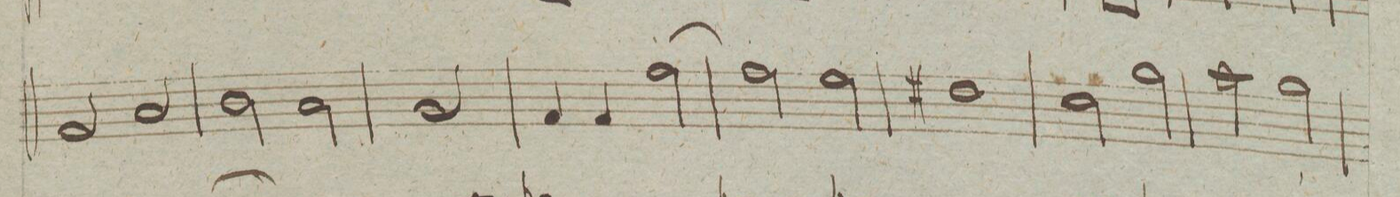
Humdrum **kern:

**kern	**dynam
*I"Baſso	*
*clefF4	*
*k[]	*
*met(c|)	*
*M2/2	*
2AA/	.
2C/	.
=159	=159
2D\	.
2C\	.
=160	=160
1BB/	.
=161	=161
4AA/	.
4AA/	.
[2A\	.
=162	=162
2A\]	.
2G\	.
=163	=163
1F#X\	.
=164	=164
2E\	.
2B\	.
=165	=165
2c\	.
2B\	.
=166	=166
*-	*-
